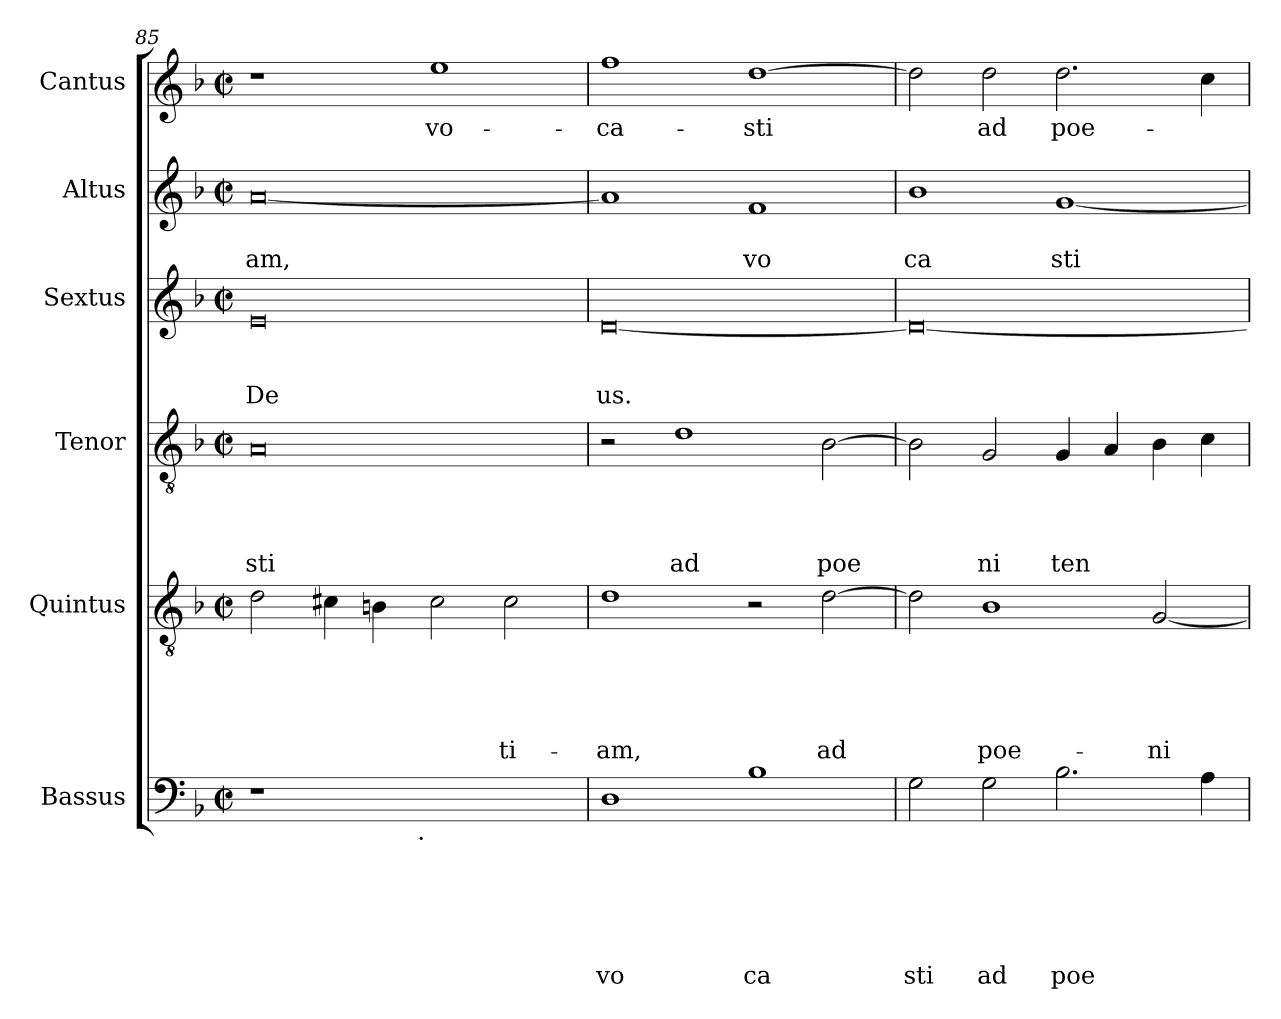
**kern	**text	**text	**text	**text	**text	**text	**kern	**text	**text	**text	**text	**text	**kern	**text	**text	**text	**text	**kern	**text	**text	**text	**kern	**text	**text	**kern	**text
*part6	*part6	*part6	*part6	*part6	*part6	*part6	*part5	*part5	*part5	*part5	*part5	*part5	*part4	*part4	*part4	*part4	*part4	*part3	*part3	*part3	*part3	*part2	*part2	*part2	*part1	*part1
*staff6	*staff6	*staff6	*staff6	*staff6	*staff6	*staff6	*staff5	*staff5	*staff5	*staff5	*staff5	*staff5	*staff4	*staff4	*staff4	*staff4	*staff4	*staff3	*staff3	*staff3	*staff3	*staff2	*staff2	*staff2	*staff1	*staff1
*I"Bassus	*	*	*	*	*	*	*I"Quintus	*	*	*	*	*	*I"Tenor	*	*	*	*	*I"Sextus	*	*	*	*I"Altus	*	*	*I"Cantus	*
!!LO:LB:g=z
*clefF4	*	*	*	*	*	*	*clefGv2	*	*	*	*	*	*clefGv2	*	*	*	*	*clefG2	*	*	*	*clefG2	*	*	*clefG2	*
*k[b-]	*	*	*	*	*	*	*k[b-]	*	*	*	*	*	*k[b-]	*	*	*	*	*k[b-]	*	*	*	*k[b-]	*	*	*k[b-]	*
*F:	*	*	*	*	*	*	*F:	*	*	*	*	*	*F:	*	*	*	*	*F:	*	*	*	*F:	*	*	*F:	*
*M2/2	*	*	*	*	*	*	*M2/2	*	*	*	*	*	*M2/2	*	*	*	*	*M2/2	*	*	*	*M2/2	*	*	*M2/2	*
*met(c|)	*	*	*	*	*	*	*met(c|)	*	*	*	*	*	*met(c|)	*	*	*	*	*met(c|)	*	*	*	*met(c|)	*	*	*met(c|)	*
=85	=85	=85	=85	=85	=85	=85	=85	=85	=85	=85	=85	=85	=85	=85	=85	=85	=85	=85	=85	=85	=85	=85	=85	=85	=85	=85
!	!	!	!	!	!	!	!	!	!	!	!	!	!	!	!	!	!LO:LY:b	!	!	!	!LO:LY:b	!	!	!LO:LY:b	!	!
*^	*	*	*	*	*	*	*	*	*	*	*	*	*	*	*	*	*	*	*	*	*	*	*	*	*	*
1r	2ryy	.	.	.	.	.	.	2d\	.	.	.	.	.	0A	.	.	.	sti	0e	.	.	De	[<0a	.	am,	1r	.
.	4...ryy	.	.	.	.	.	.	4c#\	.	.	.	.	.	.	.	.	.	.	.	.	.	.	.	.	.	.	.
.	.	.	.	.	.	.	.	4B\	.	.	.	.	.	.	.	.	.	.	.	.	.	.	.	.	.	.	.
!	!LO:TX:b:t=.	!	!	!	!	!	!	!	!	!	!	!	!	!	!	!	!	!	!	!	!	!	!	!	!	!	!
.	1ryy	.	.	.	.	.	.	.	.	.	.	.	.	.	.	.	.	.	.	.	.	.	.	.	.	.	.
!	!	!	!	!	!	!	!	!	!	!	!	!	!	!	!	!	!	!	!	!	!	!	!	!	!	!	!LO:LY:b
1ryy	.	.	.	.	.	.	.	2c#\	.	.	.	.	.	.	.	.	.	.	.	.	.	.	.	.	.	1ee	vo-
!	!	!	!	!	!	!	!	!	!	!	!	!	!LO:LY:b	!	!	!	!	!	!	!	!	!	!	!	!	!	!
.	.	.	.	.	.	.	.	2c#\	.	.	.	.	-ti-	.	.	.	.	.	.	.	.	.	.	.	.	.	.
.	32ryy	.	.	.	.	.	.	.	.	.	.	.	.	.	.	.	.	.	.	.	.	.	.	.	.	.	.
=86	=86	=86	=86	=86	=86	=86	=86	=86	=86	=86	=86	=86	=86	=86	=86	=86	=86	=86	=86	=86	=86	=86	=86	=86	=86	=86	=86
!	!	!	!	!	!	!	!LO:LY:b	!	!	!	!	!	!LO:LY:b	!	!	!	!	!	!	!	!	!LO:LY:b	!	!	!	!	!LO:LY:b
*v	*v	*	*	*	*	*	*	*	*	*	*	*	*	*	*	*	*	*	*	*	*	*	*	*	*	*	*
1D	.	.	.	.	.	vo	1d	.	.	.	.	-am,	2r	.	.	.	.	[<0d	.	.	us.	1a]	.	.	1ff	-ca-
!	!	!	!	!	!	!	!	!	!	!	!	!	!	!	!	!	!LO:LY:b	!	!	!	!	!	!	!	!	!
.	.	.	.	.	.	.	.	.	.	.	.	.	1d	.	.	.	ad	.	.	.	.	.	.	.	.	.
!	!	!	!	!	!	!LO:LY:b	!	!	!	!	!	!	!	!	!	!	!	!	!	!	!	!	!	!LO:LY:b	!	!LO:LY:b
1B-	.	.	.	.	.	ca	2r	.	.	.	.	.	.	.	.	.	.	.	.	.	.	1f	.	vo	[>1dd	-sti
!	!	!	!	!	!	!	!	!	!	!	!	!LO:LY:b	!	!	!	!	!LO:LY:b	!	!	!	!	!	!	!	!	!
.	.	.	.	.	.	.	[>2d\	.	.	.	.	ad	[>2B-\	.	.	.	poe	.	.	.	.	.	.	.	.	.
=87	=87	=87	=87	=87	=87	=87	=87	=87	=87	=87	=87	=87	=87	=87	=87	=87	=87	=87	=87	=87	=87	=87	=87	=87	=87	=87
!	!	!	!	!	!	!LO:LY:b	!	!	!	!	!	!	!	!	!	!	!	!	!	!	!	!	!	!LO:LY:b	!	!
2G\	.	.	.	.	.	sti	2d\]	.	.	.	.	.	2B-\]	.	.	.	.	0d_	.	.	.	1b-	.	ca	2dd\]	.
!	!	!	!	!	!	!LO:LY:b	!	!	!	!	!	!LO:LY:b	!	!	!	!	!LO:LY:b	!	!	!	!	!	!	!	!	!LO:LY:b
2G\	.	.	.	.	.	ad	1B-	.	.	.	.	poe-	2G/	.	.	.	ni	.	.	.	.	.	.	.	2dd\	ad
!	!	!	!	!	!	!LO:LY:b	!	!	!	!	!	!	!	!	!	!	!LO:LY:b	!	!	!	!	!	!	!LO:LY:b	!	!LO:LY:b
2.B-\	.	.	.	.	.	poe	.	.	.	.	.	.	4G/	.	.	.	ten	.	.	.	.	[<1g	.	sti	2.dd\	poe-
.	.	.	.	.	.	.	.	.	.	.	.	.	4A/	.	.	.	.	.	.	.	.	.	.	.	.	.
!	!	!	!	!	!	!	!	!	!	!	!	!LO:LY:b	!	!	!	!	!	!	!	!	!	!	!	!	!	!
.	.	.	.	.	.	.	[<2G/	.	.	.	.	-ni-	4B-\	.	.	.	.	.	.	.	.	.	.	.	.	.
4A\	.	.	.	.	.	.	.	.	.	.	.	.	4c\	.	.	.	.	.	.	.	.	.	.	.	4cc\	.
=	=	=	=	=	=	=	=	=	=	=	=	=	=	=	=	=	=	=	=	=	=	=	=	=	=	=
*-	*-	*-	*-	*-	*-	*-	*-	*-	*-	*-	*-	*-	*-	*-	*-	*-	*-	*-	*-	*-	*-	*-	*-	*-	*-	*-
